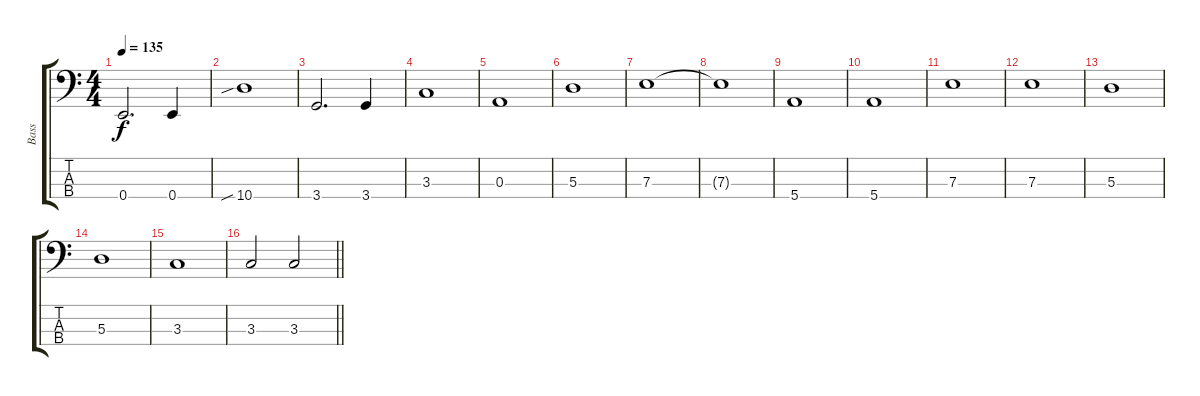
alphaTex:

\track ("Bass" "Bass") {instrument electricbassfinger}
\staff {score tabs}
\tuning (G2 D2 A1 E1) {hide}
\ts (4 4)
\tempo 135
\clef f4
\ks c
0.4.2{d dy f} 0.4.4 |
10.4{sib}.1 |
3.4.2{d} 3.4.4 |
3.3.1 |
0.3.1 |
5.3.1 |
7.3.1 |
7.3{t}.1 |
5.4.1 |
5.4.1 |
7.3.1 |
7.3.1 |
5.3.1 |
5.3.1 |
3.3.1 |
\barLineRight lightlight
3.3.2 3.3.2
